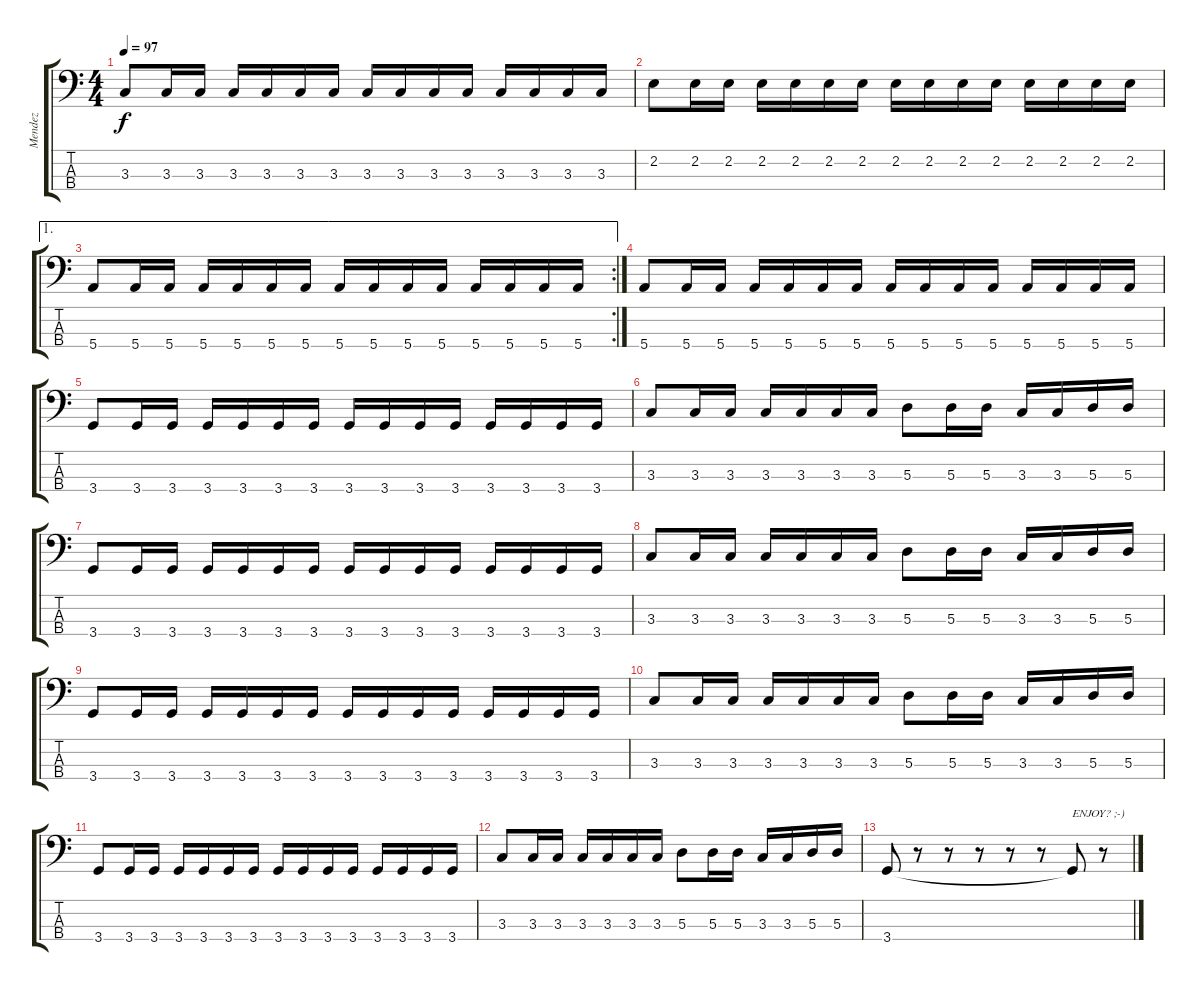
\track ("Mendez" "Mendez") {instrument electricbasspick}
\staff {score tabs}
\tuning (G2 D2 A1 E1) {hide}
\ts (4 4)
\tempo 97
\clef f4
\ks c
3.3.8{dy f} 3.3.16 3.3.16 3.3.16 3.3.16 3.3.16 3.3.16 3.3.16 3.3.16 3.3.16 3.3.16 3.3.16 3.3.16 3.3.16 3.3.16 |
2.2.8 2.2.16 2.2.16 2.2.16 2.2.16 2.2.16 2.2.16 2.2.16 2.2.16 2.2.16 2.2.16 2.2.16 2.2.16 2.2.16 2.2.16 |
\ae 1
\rc 2
5.4.8 5.4.16 5.4.16 5.4.16 5.4.16 5.4.16 5.4.16 5.4.16 5.4.16 5.4.16 5.4.16 5.4.16 5.4.16 5.4.16 5.4.16 |
5.4.8 5.4.16 5.4.16 5.4.16 5.4.16 5.4.16 5.4.16 5.4.16 5.4.16 5.4.16 5.4.16 5.4.16 5.4.16 5.4.16 5.4.16 |
3.4.8 3.4.16 3.4.16 3.4.16 3.4.16 3.4.16 3.4.16 3.4.16 3.4.16 3.4.16 3.4.16 3.4.16 3.4.16 3.4.16 3.4.16 |
3.3.8 3.3.16 3.3.16 3.3.16 3.3.16 3.3.16 3.3.16 5.3.8 5.3.16 5.3.16 3.3.16 3.3.16 5.3.16 5.3.16 |
3.4.8 3.4.16 3.4.16 3.4.16 3.4.16 3.4.16 3.4.16 3.4.16 3.4.16 3.4.16 3.4.16 3.4.16 3.4.16 3.4.16 3.4.16 |
3.3.8 3.3.16 3.3.16 3.3.16 3.3.16 3.3.16 3.3.16 5.3.8 5.3.16 5.3.16 3.3.16 3.3.16 5.3.16 5.3.16 |
3.4.8 3.4.16 3.4.16 3.4.16 3.4.16 3.4.16 3.4.16 3.4.16 3.4.16 3.4.16 3.4.16 3.4.16 3.4.16 3.4.16 3.4.16 |
3.3.8 3.3.16 3.3.16 3.3.16 3.3.16 3.3.16 3.3.16 5.3.8 5.3.16 5.3.16 3.3.16 3.3.16 5.3.16 5.3.16 |
3.4.8 3.4.16 3.4.16 3.4.16 3.4.16 3.4.16 3.4.16 3.4.16 3.4.16 3.4.16 3.4.16 3.4.16 3.4.16 3.4.16 3.4.16 |
3.3.8 3.3.16 3.3.16 3.3.16 3.3.16 3.3.16 3.3.16 5.3.8 5.3.16 5.3.16 3.3.16 3.3.16 5.3.16 5.3.16 |
3.4.8 r.8 r.8 r.8 r.8 r.8 3.4{t}.8{txt "ENJOY? ;-)"} r.8
